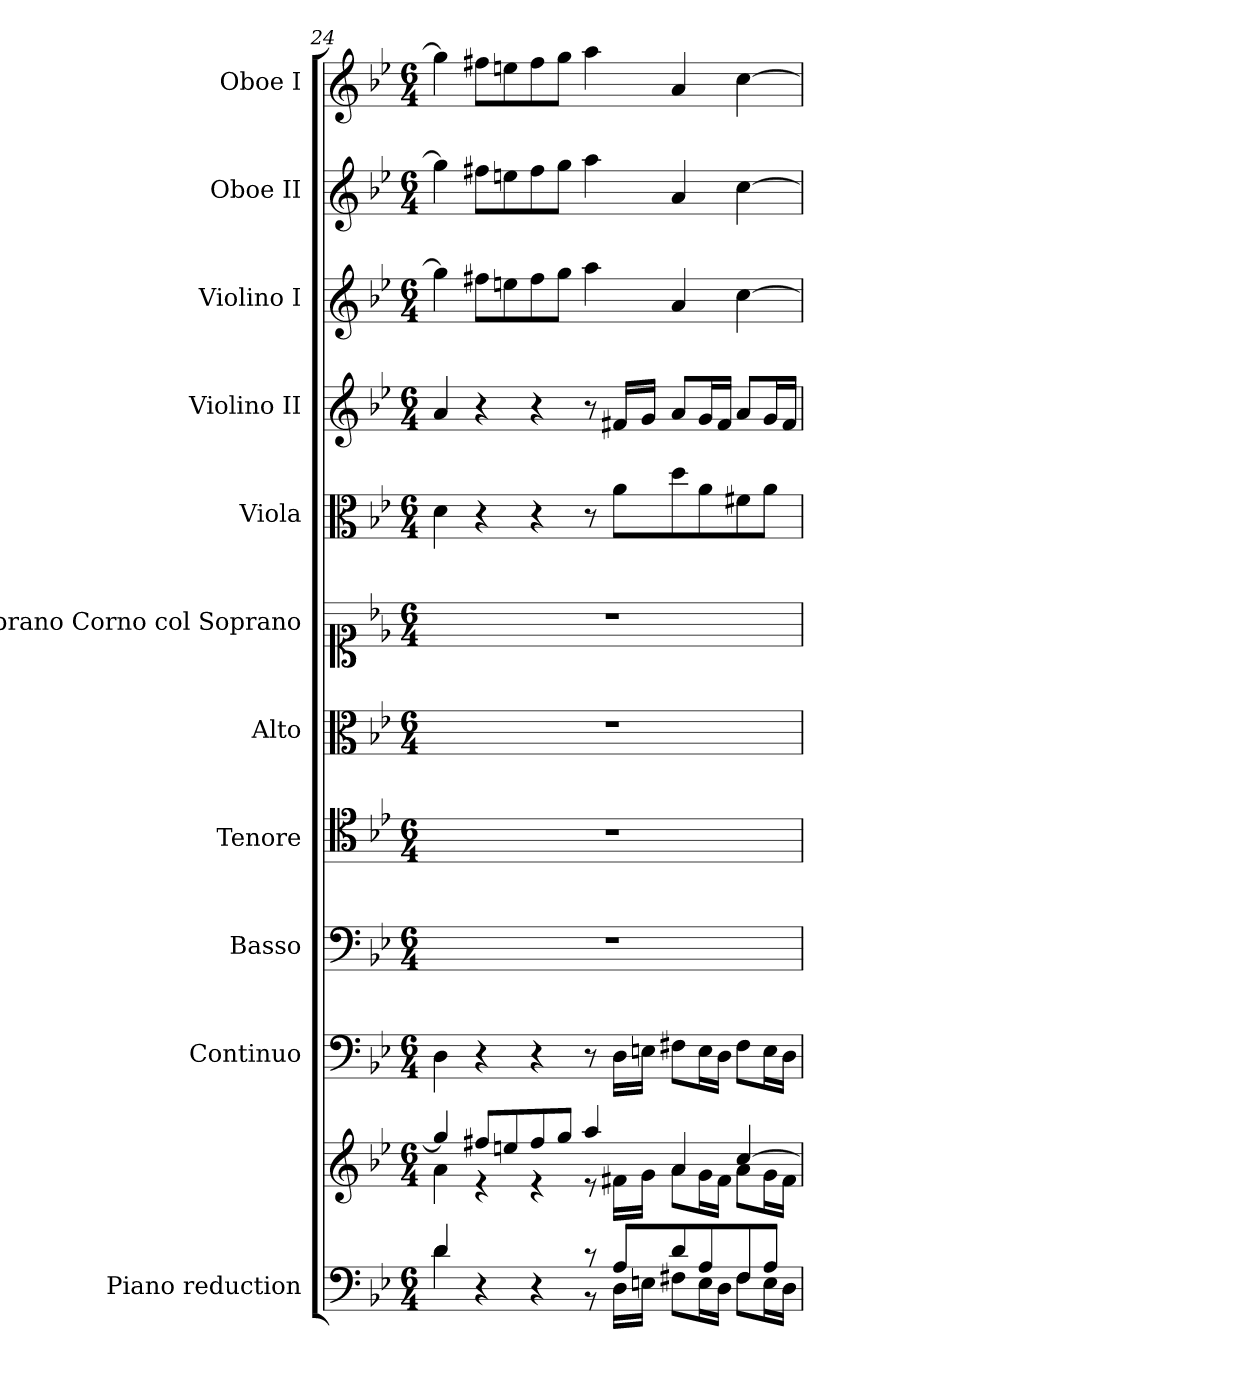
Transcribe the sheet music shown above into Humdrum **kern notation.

**kern	**kern	**kern	**kern	**kern	**kern	**kern	**kern	**kern	**kern	**kern	**kern
*part11	*part11	*part10	*part9	*part8	*part7	*part6	*part5	*part4	*part3	*part2	*part1
*staff12	*staff11	*staff10	*staff9	*staff8	*staff7	*staff6	*staff5	*staff4	*staff3	*staff2	*staff1
*I"Piano reduction	*	*I"Continuo	*I"Basso	*I"Tenore	*I"Alto	*I"Soprano Corno col Soprano	*I"Viola	*I"Violino II	*I"Violino I	*I"Oboe II	*I"Oboe I
*I'Pno	*	*	*	*	*	*	*I'Vla	*I'Vln	*I'Vln	*I'Ob	*I'Ob
*clefF4	*clefG2	*clefF4	*clefF4	*clefC4	*clefC3	*clefC1	*clefC3	*clefG2	*clefG2	*clefG2	*clefG2
*k[b-e-]	*k[b-e-]	*k[b-e-]	*k[b-e-]	*k[b-e-]	*k[b-e-]	*k[b-e-]	*k[b-e-]	*k[b-e-]	*k[b-e-]	*k[b-e-]	*k[b-e-]
*M6/4	*M6/4	*M6/4	*M6/4	*M6/4	*M6/4	*M6/4	*M6/4	*M6/4	*M6/4	*M6/4	*M6/4
=24	=24	=24	=24	=24	=24	=24	=24	=24	=24	=24	=24
*^	*^	*	*	*	*	*	*	*	*	*	*
4d/	4d\	4gg/]	4a\	4D\	1.r	1.r	1.r	1.r	4d\	4a/	4gg\]	4gg\]	4gg\]
4r	4ryy	8ff#X/L	4r	4r	.	.	.	.	4r	4r	8ff#X\L	8ff#X\L	8ff#X\L
.	.	8een/	.	.	.	.	.	.	.	.	8een\	8een\	8een\
4r	4ryy	8ff#/	4r	4r	.	.	.	.	4r	4r	8ff#\	8ff#\	8ff#\
.	.	8gg/J	.	.	.	.	.	.	.	.	8gg\J	8gg\J	8gg\J
8r	8r	4aa/	8r	8r	.	.	.	.	8r	8r	4aa\	4aa\	4aa\
8A/L	16D\LL	.	16f#X\LL	16D\LL	.	.	.	.	8a\L	16f#X/LL	.	.	.
.	16En\JJ	.	16g\JJ	16En\JJ	.	.	.	.	.	16g/JJ	.	.	.
8d/	8F#X\L	4a/	8a\L	8F#X\L	.	.	.	.	8dd\	8a/L	4a/	4a/	4a/
8A/	16E\L	.	16g\L	16E\L	.	.	.	.	8a\	16g/L	.	.	.
.	16D\JJ	.	16f#\JJ	16D\JJ	.	.	.	.	.	16f#/JJ	.	.	.
8F#/	8F#\L	[4cc/	8a\L	8F#\L	.	.	.	.	8f#X\	8a/L	[4cc\	[4cc\	[4cc\
8A/J	16E\L	.	16g\L	16E\L	.	.	.	.	8a\J	16g/L	.	.	.
.	16D\JJ	.	16f#\JJ	16D\JJ	.	.	.	.	.	16f#/JJ	.	.	.
*v	*v	*	*	*	*	*	*	*	*	*	*	*	*
*	*v	*v	*	*	*	*	*	*	*	*	*	*
=	=	=	=	=	=	=	=	=	=	=	=
*-	*-	*-	*-	*-	*-	*-	*-	*-	*-	*-	*-
